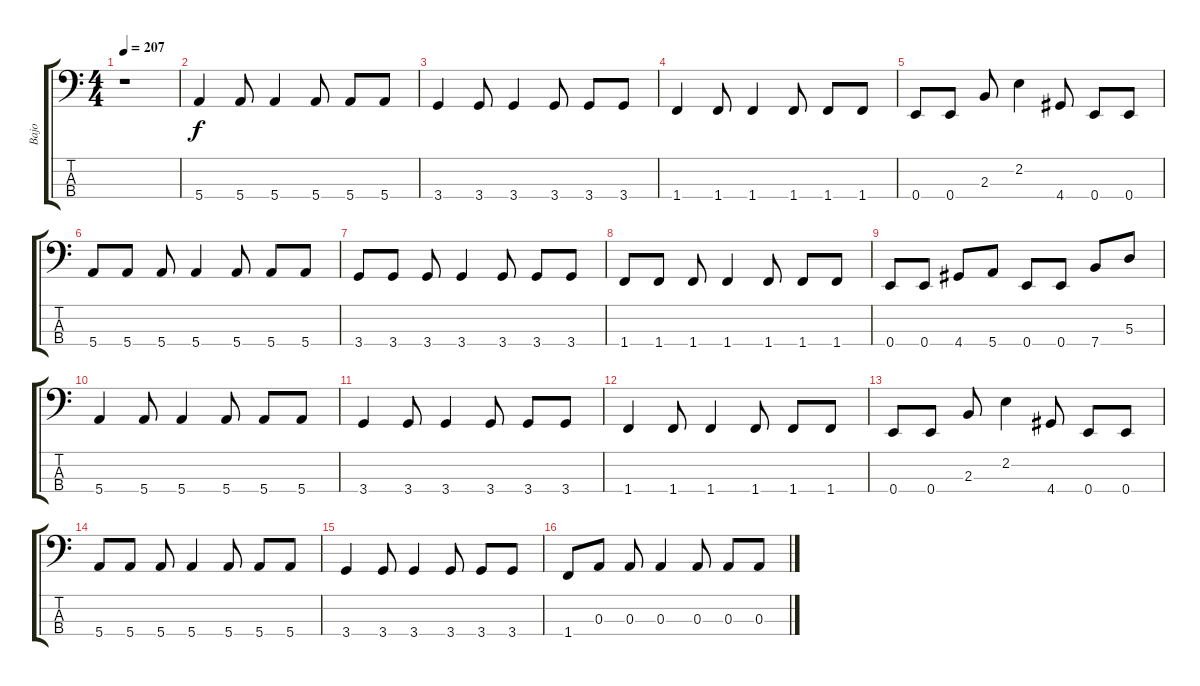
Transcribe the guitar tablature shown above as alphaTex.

\track ("Bajo" "Bajo") {instrument electricbassfinger}
\staff {score tabs}
\tuning (G2 D2 A1 E1) {hide}
\ts (4 4)
\tempo 207
\clef f4
\ks c
r.1{dy f} |
5.4.4 5.4.8 5.4.4 5.4.8 5.4.8 5.4.8 |
3.4.4 3.4.8 3.4.4 3.4.8 3.4.8 3.4.8 |
1.4.4 1.4.8 1.4.4 1.4.8 1.4.8 1.4.8 |
0.4.8 0.4.8 2.3.8 2.2.4 4.4.8 0.4.8 0.4.8 |
5.4.8 5.4.8 5.4.8 5.4.4 5.4.8 5.4.8 5.4.8 |
3.4.8 3.4.8 3.4.8 3.4.4 3.4.8 3.4.8 3.4.8 |
1.4.8 1.4.8 1.4.8 1.4.4 1.4.8 1.4.8 1.4.8 |
0.4.8 0.4.8 4.4.8 5.4.8 0.4.8 0.4.8 7.4.8 5.3.8 |
5.4.4 5.4.8 5.4.4 5.4.8 5.4.8 5.4.8 |
3.4.4 3.4.8 3.4.4 3.4.8 3.4.8 3.4.8 |
1.4.4 1.4.8 1.4.4 1.4.8 1.4.8 1.4.8 |
0.4.8 0.4.8 2.3.8 2.2.4 4.4.8 0.4.8 0.4.8 |
5.4.8 5.4.8 5.4.8 5.4.4 5.4.8 5.4.8 5.4.8 |
3.4.4 3.4.8 3.4.4 3.4.8 3.4.8 3.4.8 |
1.4.8 0.3.8 0.3.8 0.3.4 0.3.8 0.3.8 0.3.8
